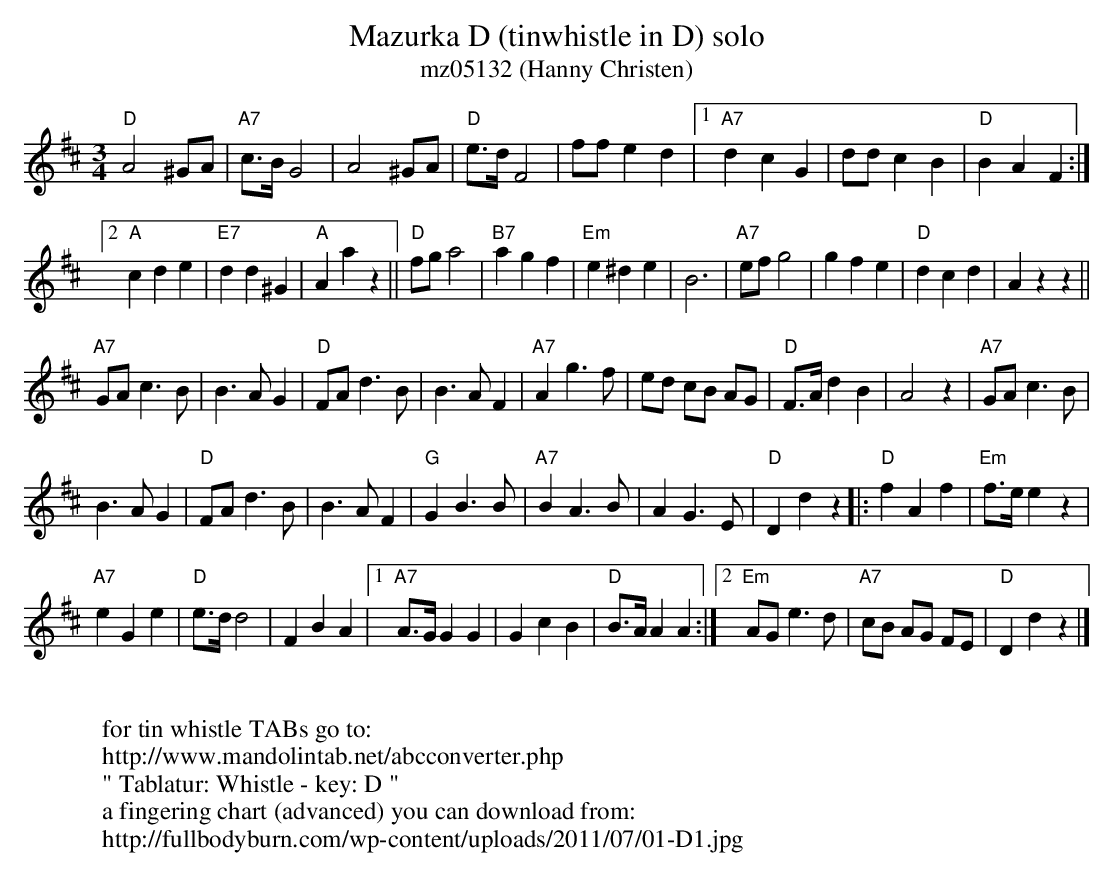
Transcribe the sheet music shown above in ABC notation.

X:1
T:Mazurka D (tinwhistle in D) solo
T:mz05132 (Hanny Christen)
M:3/4
L:1/8
K:D transpose=12
"D"A4 ^GA | "A7"c>BG4 | A4 ^GA | "D"e>d F4 | ffe2d2 |1 "A7"d2c2G2 | ddc2B2 | "D"B2A2F2 :|2
"A"c2d2e2 | "E7"d2d2^G2 | "A"A2a2z2 || "D"fga4 | "B7"a2g2f2 | "Em"e2^d2e2 | B6 | "A7"efg4 | g2f2e2 | "D"d2c2d2 | A2z2z2 ||
"A7"GA c3B | B3AG2 | "D"FAd3B | B3AF2 | "A7"A2g3f | ed cB AG | "D"F>Ad2B2 | A4z2 | "A7"GAc3B |
B3AG2 | "D"FAd3B | B3AF2 | "G"G2B3B | "A7"B2A3B | A2G3E | "D"D2d2z2 |: "D"f2A2f2 | "Em"f>ee2z2 |
"A7"e2G2e2 | "D"e>dd4 | F2B2A2 |1 "A7"A>G G2G2 | G2c2B2 | "D"B>AA2A2 :|2 "Em"AG e3d | "A7"cB AG FE | "D"D2d2z2 |]
W:
W:for tin whistle TABs go to:
W:http://www.mandolintab.net/abcconverter.php
W:" Tablatur: Whistle - key: D "
W:a fingering chart (advanced) you can download from:
W:http://fullbodyburn.com/wp-content/uploads/2011/07/01-D1.jpg
